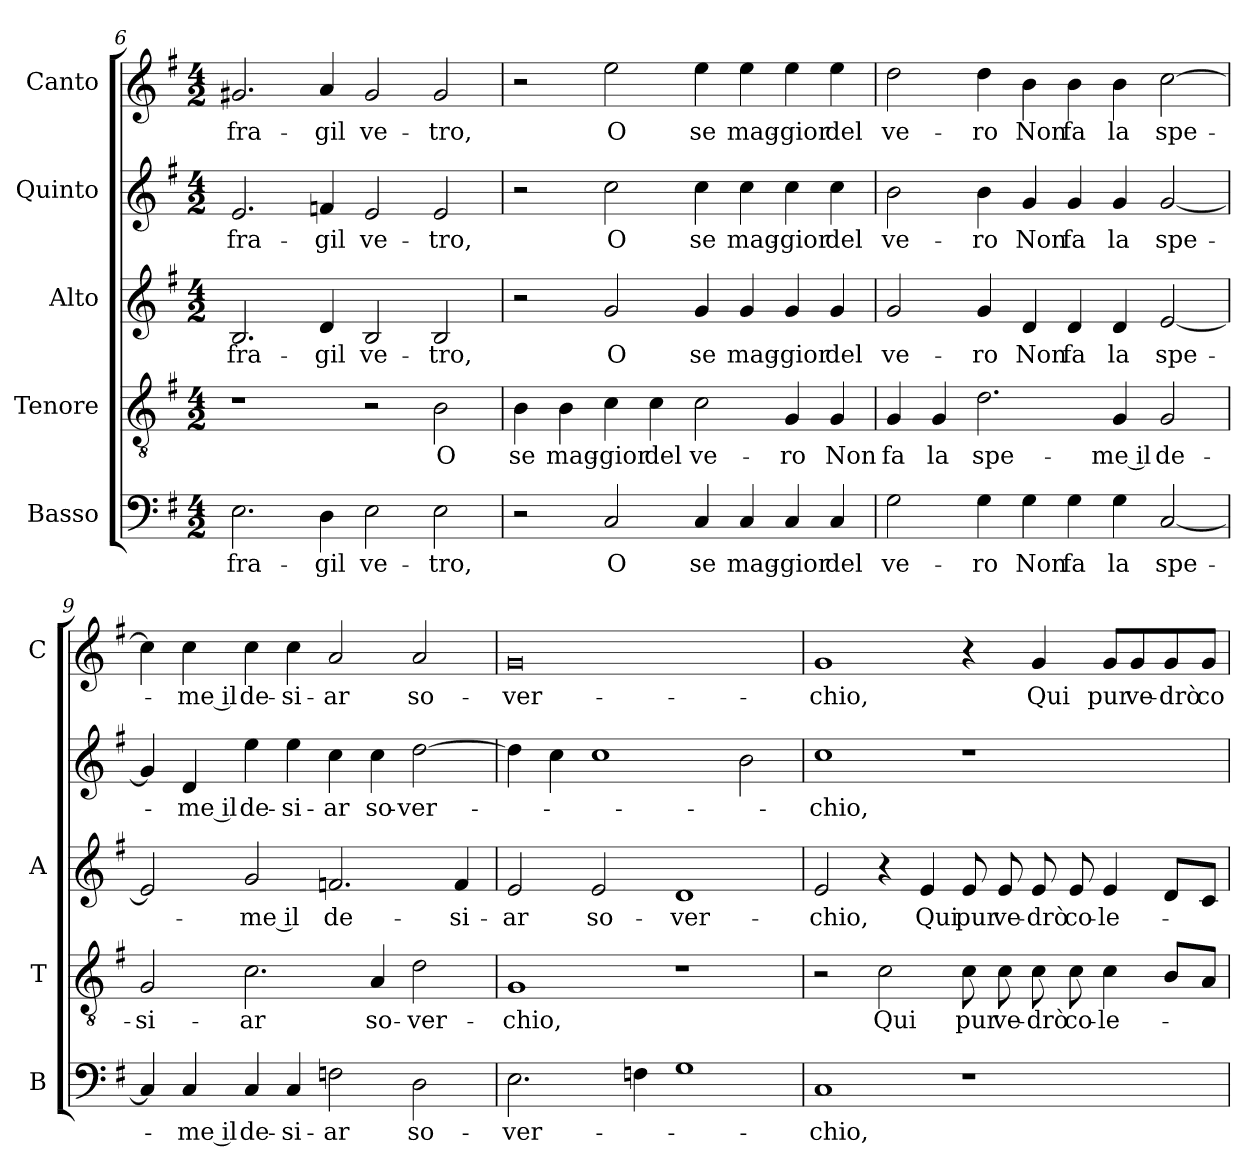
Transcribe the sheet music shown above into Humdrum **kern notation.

**kern	**text	**kern	**text	**kern	**text	**kern	**text	**kern	**text
*part5	*part5	*part4	*part4	*part3	*part3	*part2	*part2	*part1	*part1
*staff5	*staff5	*staff4	*staff4	*staff3	*staff3	*staff2	*staff2	*staff1	*staff1
*I"Basso	*	*I"Tenore	*	*I"Alto	*	*I"Quinto	*	*I"Canto	*
*I'B	*	*I'T	*	*I'A	*	*	*	*I'C	*
*clefF4	*	*clefGv2	*	*clefG2	*	*clefG2	*	*clefG2	*
*k[f#]	*	*k[f#]	*	*k[f#]	*	*k[f#]	*	*k[f#]	*
*G:	*	*G:	*	*G:	*	*G:	*	*G:	*
*M4/2	*	*M4/2	*	*M4/2	*	*M4/2	*	*M4/2	*
=6	=6	=6	=6	=6	=6	=6	=6	=6	=6
!	!LO:LY:b	!	!	!	!LO:LY:b	!	!LO:LY:b	!	!LO:LY:b
2.E\	fra-	1r	.	2.B/	fra-	2.e/	fra-	2.g#X/	fra-
!	!LO:LY:b	!	!	!	!LO:LY:b	!	!LO:LY:b	!	!LO:LY:b
4D\	-gil	.	.	4d/	-gil	4fn/	-gil	4a/	-gil
!	!LO:LY:b	!	!	!	!LO:LY:b	!	!LO:LY:b	!	!LO:LY:b
2E\	ve-	2r	.	2B/	ve-	2e/	ve-	2g#/	ve-
!	!LO:LY:b	!	!LO:LY:b	!	!LO:LY:b	!	!LO:LY:b	!	!LO:LY:b
2E\	-tro,	2B\	O	2B/	-tro,	2e/	-tro,	2g#/	-tro,
!!LO:LB:g=z
=7	=7	=7	=7	=7	=7	=7	=7	=7	=7
!	!	!	!LO:LY:b	!	!	!	!	!	!
2r	.	4B\	se	2r	.	2r	.	2r	.
!	!	!	!LO:LY:b	!	!	!	!	!	!
.	.	4B\	mag-	.	.	.	.	.	.
!	!LO:LY:b	!	!LO:LY:b	!	!LO:LY:b	!	!LO:LY:b	!	!LO:LY:b
2C/	O	4c\	-gior	2g/	O	2cc\	O	2ee\	O
!	!	!	!LO:LY:b	!	!	!	!	!	!
.	.	4c\	del	.	.	.	.	.	.
!	!LO:LY:b	!	!LO:LY:b	!	!LO:LY:b	!	!LO:LY:b	!	!LO:LY:b
4C/	se	2c\	ve-	4g/	se	4cc\	se	4ee\	se
!	!LO:LY:b	!	!	!	!LO:LY:b	!	!LO:LY:b	!	!LO:LY:b
4C/	mag-	.	.	4g/	mag-	4cc\	mag-	4ee\	mag-
!	!LO:LY:b	!	!LO:LY:b	!	!LO:LY:b	!	!LO:LY:b	!	!LO:LY:b
4C/	-gior	4G/	-ro	4g/	-gior	4cc\	-gior	4ee\	-gior
!	!LO:LY:b	!	!LO:LY:b	!	!LO:LY:b	!	!LO:LY:b	!	!LO:LY:b
4C/	del	4G/	Non	4g/	del	4cc\	del	4ee\	del
=8	=8	=8	=8	=8	=8	=8	=8	=8	=8
!	!LO:LY:b	!	!LO:LY:b	!	!LO:LY:b	!	!LO:LY:b	!	!LO:LY:b
2G\	ve-	4G/	fa	2g/	ve-	2b\	ve-	2dd\	ve-
!	!	!	!LO:LY:b	!	!	!	!	!	!
.	.	4G/	la	.	.	.	.	.	.
!	!LO:LY:b	!	!LO:LY:b	!	!LO:LY:b	!	!LO:LY:b	!	!LO:LY:b
4G\	-ro	2.d\	spe-	4g/	-ro	4b\	-ro	4dd\	-ro
!	!LO:LY:b	!	!	!	!LO:LY:b	!	!LO:LY:b	!	!LO:LY:b
4G\	Non	.	.	4d/	Non	4g/	Non	4b\	Non
!	!LO:LY:b	!	!	!	!LO:LY:b	!	!LO:LY:b	!	!LO:LY:b
4G\	fa	.	.	4d/	fa	4g/	fa	4b\	fa
!	!LO:LY:b	!	!LO:LY:b	!	!LO:LY:b	!	!LO:LY:b	!	!LO:LY:b
4G\	la	4G/	-me il	4d/	la	4g/	la	4b\	la
!	!LO:LY:b	!	!LO:LY:b	!	!LO:LY:b	!	!LO:LY:b	!	!LO:LY:b
[2C/	spe-	2G/	de-	[2e/	spe-	[2g/	spe-	[2cc\	spe-
=9	=9	=9	=9	=9	=9	=9	=9	=9	=9
!	!	!	!LO:LY:b	!	!	!	!	!	!
4C/]	.	2G/	-si-	2e/]	.	4g/]	.	4cc\]	.
!	!LO:LY:b	!	!	!	!	!	!LO:LY:b	!	!LO:LY:b
4C/	-me il	.	.	.	.	4d/	-me il	4cc\	-me il
!	!LO:LY:b	!	!LO:LY:b	!	!LO:LY:b	!	!LO:LY:b	!	!LO:LY:b
4C/	de-	2.c\	-ar	2g/	-me il	4ee\	de-	4cc\	de-
!	!LO:LY:b	!	!	!	!	!	!LO:LY:b	!	!LO:LY:b
4C/	-si-	.	.	.	.	4ee\	-si-	4cc\	-si-
!	!LO:LY:b	!	!	!	!LO:LY:b	!	!LO:LY:b	!	!LO:LY:b
2Fn\	-ar	.	.	2.fn/	de-	4cc\	-ar	2a/	-ar
!	!	!	!LO:LY:b	!	!	!	!LO:LY:b	!	!
.	.	4A/	so-	.	.	4cc\	so-	.	.
!	!LO:LY:b	!	!LO:LY:b	!	!	!	!LO:LY:b	!	!LO:LY:b
2D\	so-	2d\	-ver-	.	.	[2dd\	-ver-	2a/	so-
!	!	!	!	!	!LO:LY:b	!	!	!	!
.	.	.	.	4f/	-si-	.	.	.	.
=10	=10	=10	=10	=10	=10	=10	=10	=10	=10
!	!LO:LY:b	!	!LO:LY:b	!	!LO:LY:b	!	!	!	!LO:LY:b
2.E\	-ver-	1G	-chio,	2e/	-ar	4dd\]	.	0g	-ver-
.	.	.	.	.	.	4cc\	.	.	.
!	!	!	!	!	!LO:LY:b	!	!	!	!
.	.	.	.	2e/	so-	1cc	.	.	.
4Fn\	.	.	.	.	.	.	.	.	.
!	!	!	!	!	!LO:LY:b	!	!	!	!
1G	.	1r	.	1d	-ver-	.	.	.	.
.	.	.	.	.	.	2b\	.	.	.
!!LO:PB:g=z
=11	=11	=11	=11	=11	=11	=11	=11	=11	=11
!	!LO:LY:b	!	!	!	!LO:LY:b	!	!LO:LY:b	!	!LO:LY:b
1C	-chio,	2r	.	2e/	-chio,	1cc	-chio,	1g	-chio,
!	!	!	!LO:LY:b	!	!	!	!	!	!
.	.	2c\	Qui	4r	.	.	.	.	.
!	!	!	!	!	!LO:LY:b	!	!	!	!
.	.	.	.	4e/	Qui	.	.	.	.
!	!	!	!LO:LY:b	!	!LO:LY:b	!	!	!	!
1r	.	8c\	pur	8e/	pur	1r	.	4r	.
!	!	!	!LO:LY:b	!	!LO:LY:b	!	!	!	!
.	.	8c\	ve-	8e/	ve-	.	.	.	.
!	!	!	!LO:LY:b	!	!LO:LY:b	!	!	!	!LO:LY:b
.	.	8c\	-drò	8e/	-drò	.	.	4g/	Qui
!	!	!	!LO:LY:b	!	!LO:LY:b	!	!	!	!
.	.	8c\	co-	8e/	co-	.	.	.	.
!	!	!	!LO:LY:b	!	!LO:LY:b	!	!	!	!LO:LY:b
.	.	4c\	-le-	4e/	-le-	.	.	8g/L	pur
!	!	!	!	!	!	!	!	!	!LO:LY:b
.	.	.	.	.	.	.	.	8g/	ve-
!	!	!	!	!	!	!	!	!	!LO:LY:b
.	.	8B/L	.	8d/L	.	.	.	8g/	-drò
!	!	!	!	!	!	!	!	!	!LO:LY:b
.	.	8A/J	.	8c/J	.	.	.	8g/J	co-
=	=	=	=	=	=	=	=	=	=
*-	*-	*-	*-	*-	*-	*-	*-	*-	*-
